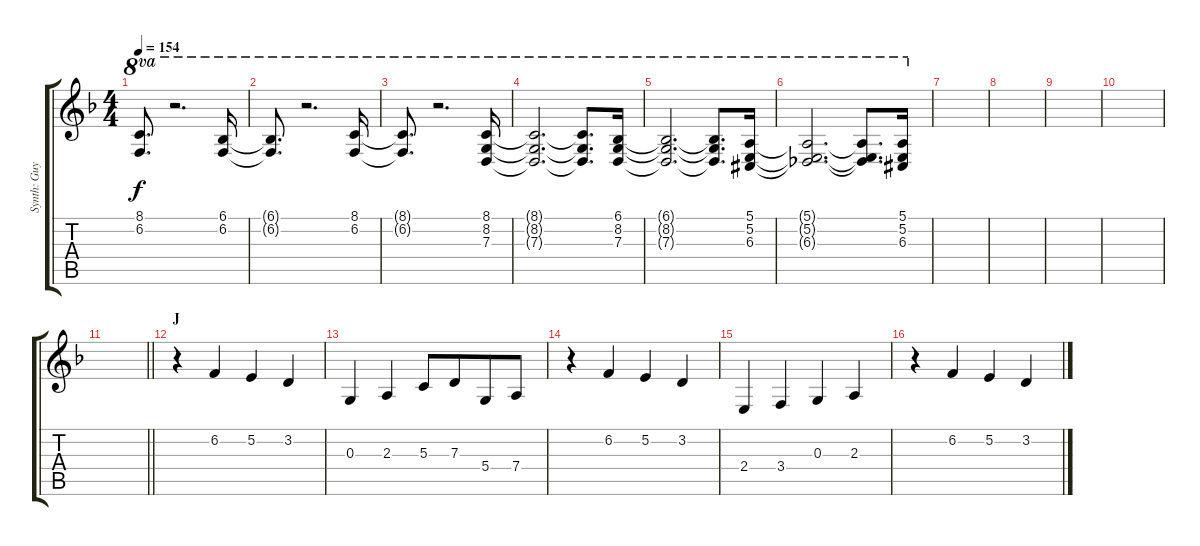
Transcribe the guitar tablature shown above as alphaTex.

\track ("Synth: Guy" "Synth: Guy") {instrument synthstrings1}
\staff {score tabs}
\tuning (E4 B3 G3 D3 A2 E2) {hide}
\ts (4 4)
\tempo 154
\clef g2
\ks f
(8.1{t} 6.2{t}).8{d ot 8va dy f} r.2{d ot 8va} (6.1 6.2).16{ot 8va} |
(6.1{t} 6.2{t}).8{d ot 8va} r.2{d ot 8va} (8.1 6.2).16{ot 8va} |
(8.1{t} 6.2{t}).8{d ot 8va} r.2{d ot 8va} (8.1 8.2 7.3).16{ot 8va} |
(8.1{t} 8.2{t} 7.3{t}).2{d ot 8va} (8.1{t} 8.2{t} 7.3{t}).8{d ot 8va} (6.1 8.2 7.3).16{ot 8va} |
(6.1{t} 8.2{t} 7.3{t}).2{d ot 8va} (6.1{t} 8.2{t} 7.3{t}).8{d ot 8va} (5.1 5.2 6.3{acc #}).16{ot 8va} |
(5.1{t} 5.2{t} 6.3{t}).2{d ot 8va} (5.1{t} 5.2{t} 6.3{t}).8{d ot 8va} (5.1 5.2 6.3{acc #}).16{ot 8va} |
|
|
|
|
\barLineRight lightlight
|
\section ("" "J")
r.4 6.2.4 5.2.4 3.2.4 |
0.3.4 2.3.4 5.3.8 7.3.8{beam merge} 5.4.8 7.4.8 |
r.4 6.2.4 5.2.4 3.2.4 |
2.4.4 3.4.4 0.3.4 2.3.4 |
r.4 6.2.4 5.2.4 3.2.4
